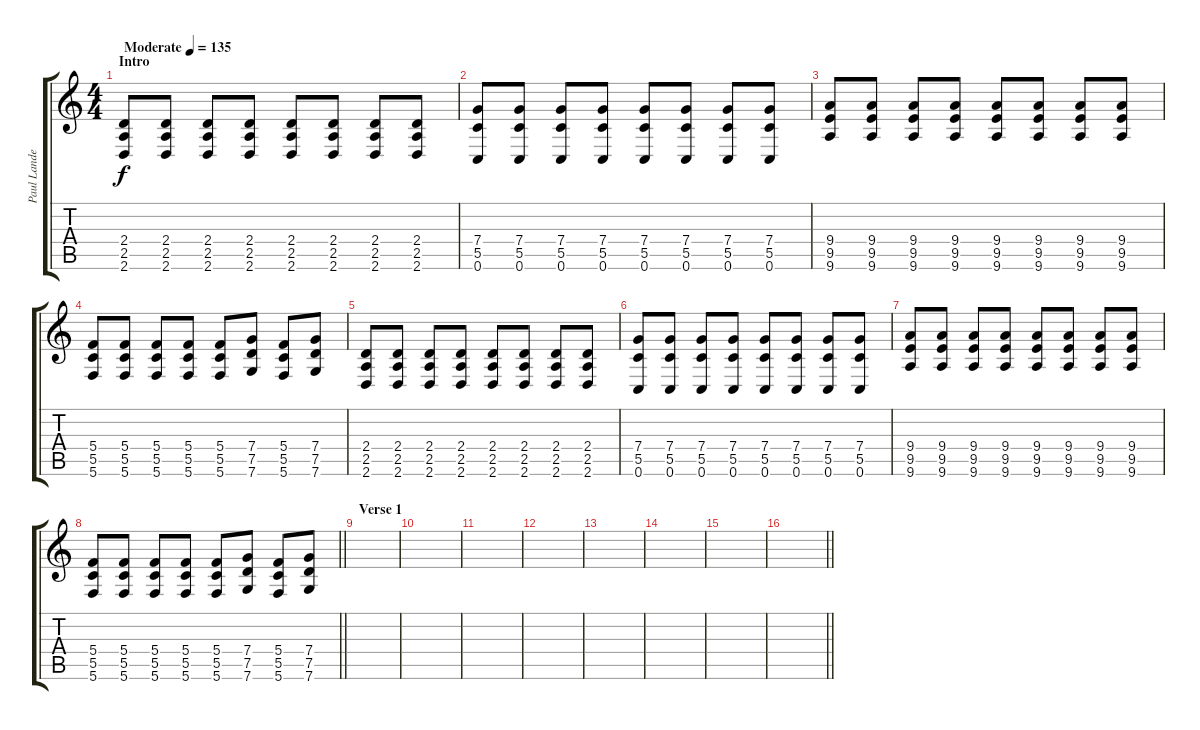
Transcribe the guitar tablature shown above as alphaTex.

\track ("Paul Landers" "Paul Lande") {instrument distortionguitar}
\staff {score tabs}
\tuning (D4 A3 F3 C3 G2 C2) {hide}
\ts (4 4)
\section ("" "Intro")
\tempo (135 "Moderate")
\clef g2
\ks c
(2.4 2.5 2.6).8{dy f instrument distortionguitar} (2.4 2.5 2.6).8 (2.4 2.5 2.6).8 (2.4 2.5 2.6).8 (2.4 2.5 2.6).8 (2.4 2.5 2.6).8 (2.4 2.5 2.6).8 (2.4 2.5 2.6).8 |
(7.4 5.5 0.6).8 (7.4 5.5 0.6).8 (7.4 5.5 0.6).8 (7.4 5.5 0.6).8 (7.4 5.5 0.6).8 (7.4 5.5 0.6).8 (7.4 5.5 0.6).8 (7.4 5.5 0.6).8 |
(9.4 9.5 9.6).8 (9.4 9.5 9.6).8 (9.4 9.5 9.6).8 (9.4 9.5 9.6).8 (9.4 9.5 9.6).8 (9.4 9.5 9.6).8 (9.4 9.5 9.6).8 (9.4 9.5 9.6).8 |
(5.4 5.5 5.6).8 (5.4 5.5 5.6).8 (5.4 5.5 5.6).8 (5.4 5.5 5.6).8 (5.4 5.5 5.6).8 (7.4 7.5 7.6).8 (5.4 5.5 5.6).8 (7.4 7.5 7.6).8 |
(2.4 2.5 2.6).8 (2.4 2.5 2.6).8 (2.4 2.5 2.6).8 (2.4 2.5 2.6).8 (2.4 2.5 2.6).8 (2.4 2.5 2.6).8 (2.4 2.5 2.6).8 (2.4 2.5 2.6).8 |
(7.4 5.5 0.6).8 (7.4 5.5 0.6).8 (7.4 5.5 0.6).8 (7.4 5.5 0.6).8 (7.4 5.5 0.6).8 (7.4 5.5 0.6).8 (7.4 5.5 0.6).8 (7.4 5.5 0.6).8 |
(9.4 9.5 9.6).8 (9.4 9.5 9.6).8 (9.4 9.5 9.6).8 (9.4 9.5 9.6).8 (9.4 9.5 9.6).8 (9.4 9.5 9.6).8 (9.4 9.5 9.6).8 (9.4 9.5 9.6).8 |
\barLineRight lightlight
(5.4 5.5 5.6).8 (5.4 5.5 5.6).8 (5.4 5.5 5.6).8 (5.4 5.5 5.6).8 (5.4 5.5 5.6).8 (7.4 7.5 7.6).8 (5.4 5.5 5.6).8 (7.4 7.5 7.6).8 |
\section ("" "Verse 1")
|
|
|
|
|
|
|
\barLineRight lightlight
